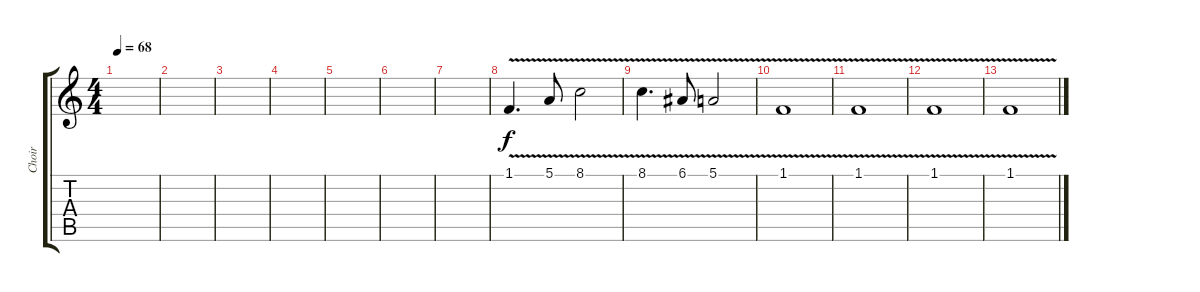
\track ("Choir" "Choir") {instrument choiraahs}
\staff {score tabs}
\tuning (E4 B3 G3 D3 A2 E2) {hide}
\ts (4 4)
\tempo 68
\clef g2
\ks c
|
|
|
|
|
|
|
1.1{v}.4{d} 5.1{v}.8 8.1{v}.2 |
8.1{v}.4{d} 6.1{v}.8 5.1{v}.2 |
1.1{v}.1 |
1.1{v}.1 |
1.1{v}.1 |
1.1{v}.1
